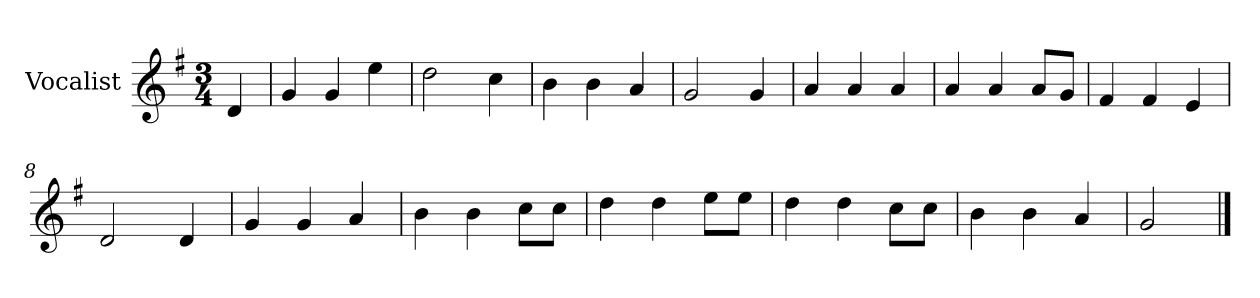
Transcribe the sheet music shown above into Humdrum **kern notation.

**kern
*part1
*staff1
*I"Vocalist
*k[f#]
*G:
*M3/4
=
4d
=1
4g
4g
4ee
=2
2dd
4cc
=3
4b
4b
4a
=4
2g
4g
=5
4a
4a
4a
=6
4a
4a
8aL
8gJ
=7
4f#
4f#
4e
=8
2d
4d
=9
4g
4g
4a
=10
4b
4b
8ccL
8ccJ
=11
4dd
4dd
8eeL
8eeJ
=12
4dd
4dd
8ccL
8ccJ
=13
4b
4b
4a
=14
2g
==
*-
